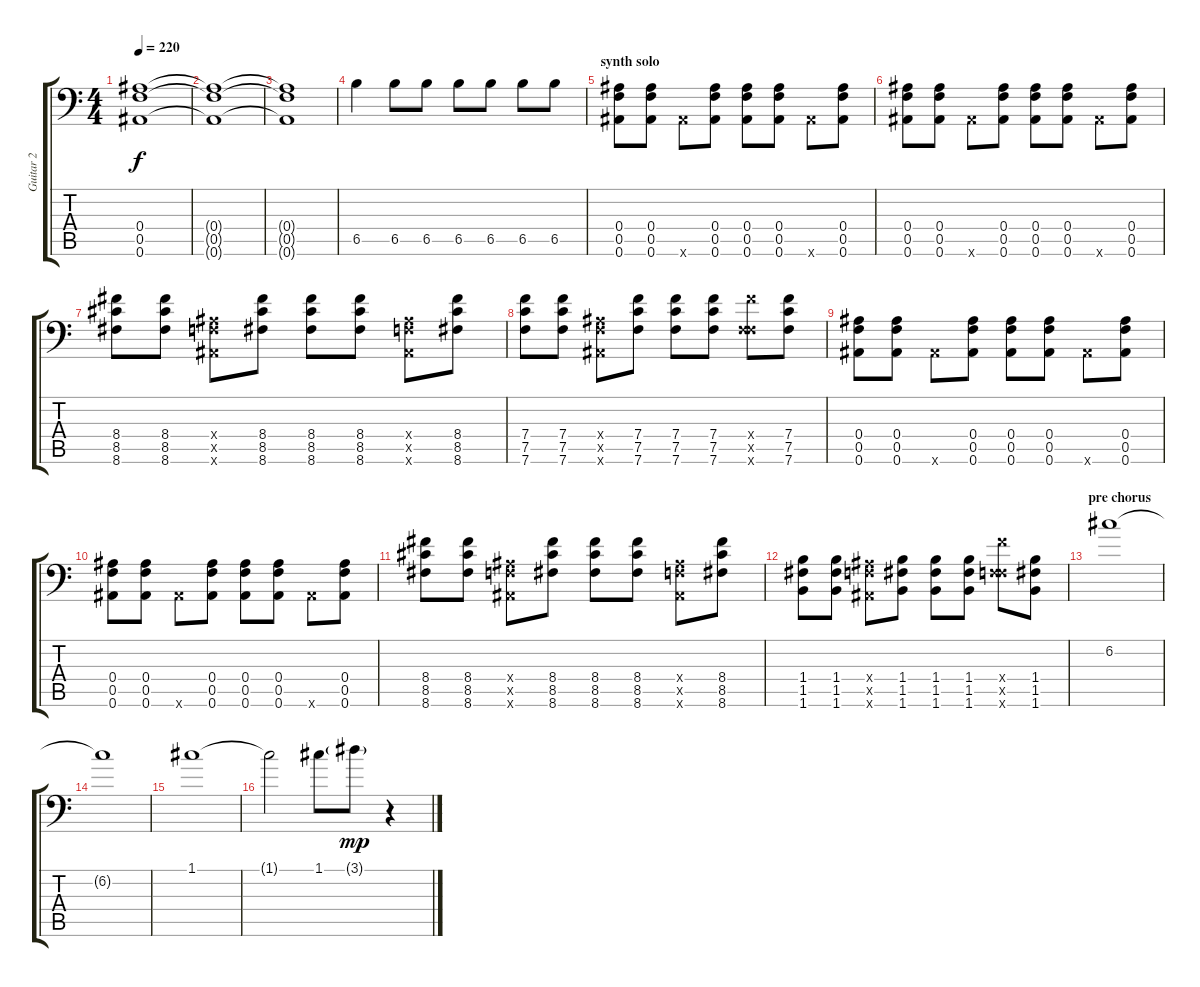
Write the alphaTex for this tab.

\track ("Guitar 2" "Guitar 2") {instrument distortionguitar}
\staff {score tabs}
\tuning (C4 G3 Eb3 Bb2 F2 Bb1) {hide}
\ts (4 4)
\tempo 220
\clef f4
\ks c
(0.4{t} 0.5{t} 0.6{t}).1{dy f} |
(0.4{t} 0.5{t} 0.6{t}).1 |
(0.4{t} 0.5{t} 0.6{t}).1 |
6.5.4 6.5.8 6.5.8 6.5.8 6.5.8 6.5.8 6.5.8 |
\section ("" "synth solo")
(0.4 0.5 0.6).8 (0.4 0.5 0.6).8 0.6{x}.8 (0.4 0.5 0.6).8 (0.4 0.5 0.6).8 (0.4 0.5 0.6).8 0.6{x}.8 (0.4 0.5 0.6).8 |
(0.4 0.5 0.6).8 (0.4 0.5 0.6).8 0.6{x}.8 (0.4 0.5 0.6).8 (0.4 0.5 0.6).8 (0.4 0.5 0.6).8 0.6{x}.8 (0.4 0.5 0.6).8 |
(8.4 8.5 8.6).8 (8.4 8.5 8.6).8 (0.4{x} 0.5{x} 0.6{x}).8 (8.4 8.5 8.6).8 (8.4 8.5 8.6).8 (8.4 8.5 8.6).8 (0.4{x} 0.5{x} 0.6{x}).8 (8.4 8.5 8.6).8 |
(7.4 7.5 7.6).8 (7.4 7.5 7.6).8 (0.4{x} 0.5{x} 0.6{x}).8 (7.4 7.5 7.6).8 (7.4 7.5 7.6).8 (7.4 7.5 7.6).8 (7.4{x} 0.5{x} 7.6{x}).8 (7.4 7.5 7.6).8 |
(0.4 0.5 0.6).8 (0.4 0.5 0.6).8 0.6{x}.8 (0.4 0.5 0.6).8 (0.4 0.5 0.6).8 (0.4 0.5 0.6).8 0.6{x}.8 (0.4 0.5 0.6).8 |
(0.4 0.5 0.6).8 (0.4 0.5 0.6).8 0.6{x}.8 (0.4 0.5 0.6).8 (0.4 0.5 0.6).8 (0.4 0.5 0.6).8 0.6{x}.8 (0.4 0.5 0.6).8 |
(8.4 8.5 8.6).8 (8.4 8.5 8.6).8 (0.4{x} 0.5{x} 0.6{x}).8 (8.4 8.5 8.6).8 (8.4 8.5 8.6).8 (8.4 8.5 8.6).8 (0.4{x} 0.5{x} 0.6{x}).8 (8.4 8.5 8.6).8 |
(1.4 1.5 1.6).8 (1.4 1.5 1.6).8 (0.4{x} 0.5{x} 0.6{x}).8 (1.4 1.5 1.6).8 (1.4 1.5 1.6).8 (1.4 1.5 1.6).8 (7.4{x} 0.5{x} 7.6{x}).8 (1.4 1.5 1.6).8 |
\section ("" "pre chorus")
6.2.1{instrument acousticguitarsteel} |
6.2{t}.1 |
1.1.1 |
1.1{t}.2 1.1.8 3.1{g}.8{dy mp} r.4
